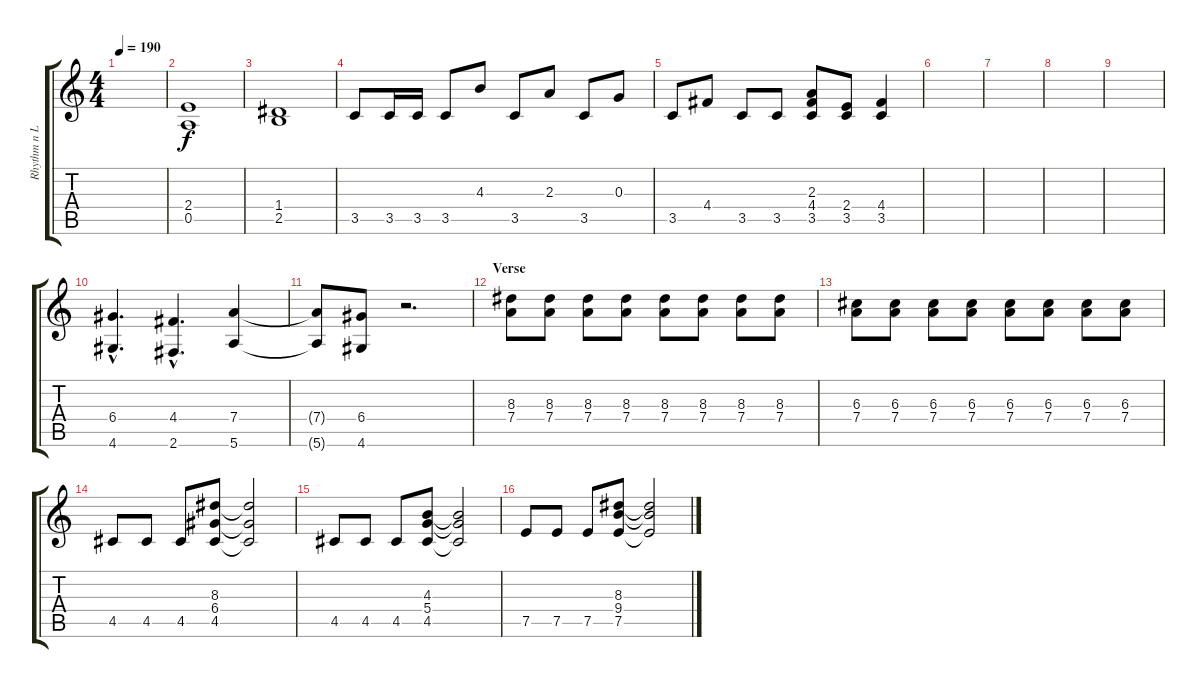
\track ("Rhythm n Lead Guitar" "Rhythm n L") {instrument distortionguitar}
\staff {score tabs}
\tuning (E4 B3 G3 D3 A2 E2) {hide}
\ts (4 4)
\tempo 190
\clef g2
\ks c
|
(2.4 0.5).1 |
(1.4 2.5).1 |
3.5.8 3.5.16 3.5.16 3.5.8 4.3.8 3.5.8 2.3.8 3.5.8 0.3.8 |
3.5.8 4.4.8 3.5.8 3.5.8 (2.3 4.4 3.5).8 (2.4 3.5).8 (4.4 3.5).4 |
|
|
|
|
(6.4{hac} 4.6{hac}).4{d} (4.4{hac} 2.6{hac}).4{d} (7.4 5.6).4 |
(7.4{t} 5.6{t}).8 (6.4 4.6).8 r.2{d} |
\section ("" "Verse ")
(8.3 7.4).8 (8.3 7.4).8 (8.3 7.4).8 (8.3 7.4).8 (8.3 7.4).8 (8.3 7.4).8 (8.3 7.4).8 (8.3 7.4).8 |
(6.3 7.4).8 (6.3 7.4).8 (6.3 7.4).8 (6.3 7.4).8 (6.3 7.4).8 (6.3 7.4).8 (6.3 7.4).8 (6.3 7.4).8 |
4.5.8 4.5.8 4.5.8 (8.3 6.4 4.5).8 (8.3{t} 6.4{t} 4.5{t}).2 |
4.5.8 4.5.8 4.5.8 (4.3 5.4 4.5).8 (4.3{t} 5.4{t} 4.5{t}).2 |
7.5.8 7.5.8 7.5.8 (8.3 9.4 7.5).8 (8.3{t} 9.4{t} 7.5{t}).2
